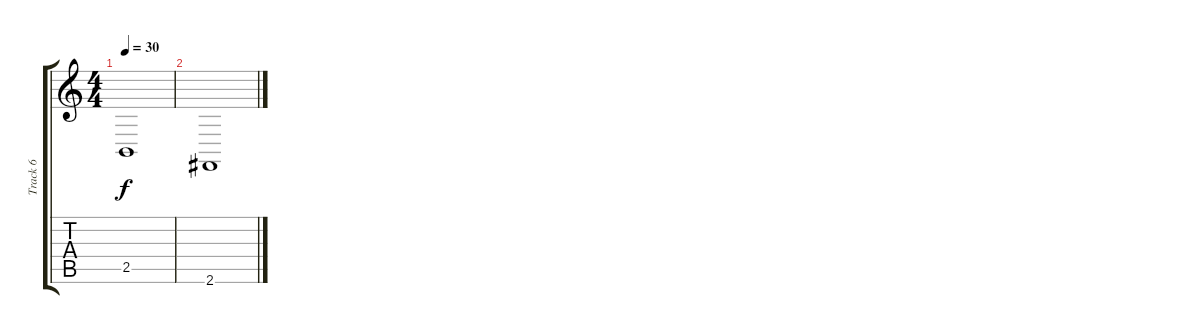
\track ("Track 6" "Track 6") {instrument stringensemble2}
\staff {score tabs}
\tuning (E4 B3 G3 D3 A2 E2) {hide}
\ts (4 4)
\tempo 30
\clef g2
\ks c
2.5.1{dy f} |
2.6.1
